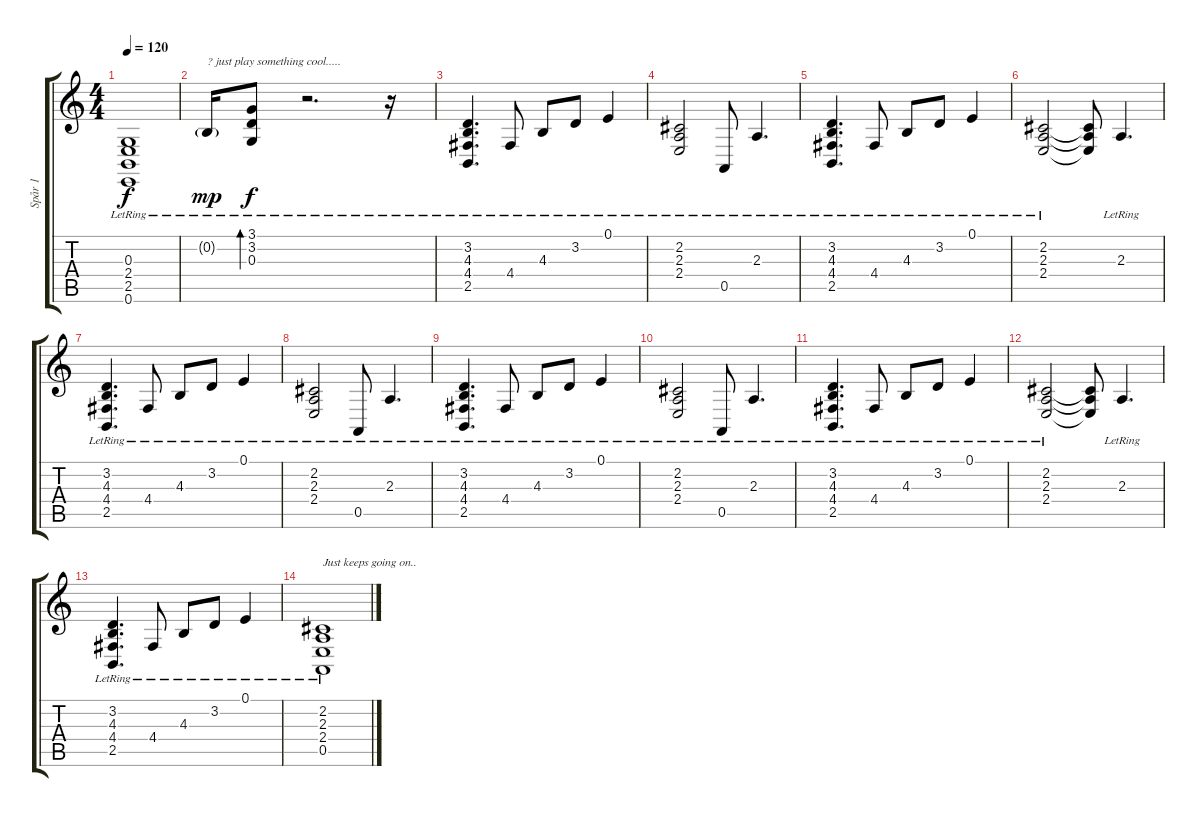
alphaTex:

\track ("Spår 1" "Spår 1") {instrument acousticgrandpiano}
\staff {score tabs}
\tuning (E4 B3 G3 D3 A2 E2) {hide}
\ts (4 4)
\tempo 120
\clef g2
\ks c
(0.3{lr} 2.4{lr} 2.5{lr} 0.6{lr}).1{dy f} |
0.2{g lr}.16{txt "? just play something cool....." dy mp} (3.1{lr} 3.2{lr} 0.3{lr}).8{bd 120 dy f} r.2{d} r.16 |
(3.2{lr} 4.3{lr} 4.4{lr} 2.5{lr}).4{d} 4.4{lr}.8 4.3{lr}.8 3.2{lr}.8 0.1{lr}.4 |
(2.2{lr} 2.3{lr} 2.4{lr}).2 0.5{lr}.8 2.3{lr}.4{d} |
(3.2{lr} 4.3{lr} 4.4{lr} 2.5{lr}).4{d} 4.4{lr}.8 4.3{lr}.8 3.2{lr}.8 0.1{lr}.4 |
(2.2{lr} 2.3{lr} 2.4{lr}).2 (2.2{t} 2.3{t} 2.4{t}).8 2.3{lr}.4{d} |
(3.2{lr} 4.3{lr} 4.4{lr} 2.5{lr}).4{d} 4.4{lr}.8 4.3{lr}.8 3.2{lr}.8 0.1{lr}.4 |
(2.2{lr} 2.3{lr} 2.4{lr}).2 0.5{lr}.8 2.3{lr}.4{d} |
(3.2{lr} 4.3{lr} 4.4{lr} 2.5{lr}).4{d} 4.4{lr}.8 4.3{lr}.8 3.2{lr}.8 0.1{lr}.4 |
(2.2{lr} 2.3{lr} 2.4{lr}).2 0.5{lr}.8 2.3{lr}.4{d} |
(3.2{lr} 4.3{lr} 4.4{lr} 2.5{lr}).4{d} 4.4{lr}.8 4.3{lr}.8 3.2{lr}.8 0.1{lr}.4 |
(2.2{lr} 2.3{lr} 2.4{lr}).2 (2.2{t} 2.3{t} 2.4{t}).8 2.3{lr}.4{d} |
(3.2{lr} 4.3{lr} 4.4{lr} 2.5{lr}).4{d} 4.4{lr}.8 4.3{lr}.8 3.2{lr}.8 0.1{lr}.4 |
(2.2{lr} 2.3{lr} 2.4{lr} 0.5).1{txt "Just keeps going on.."}
